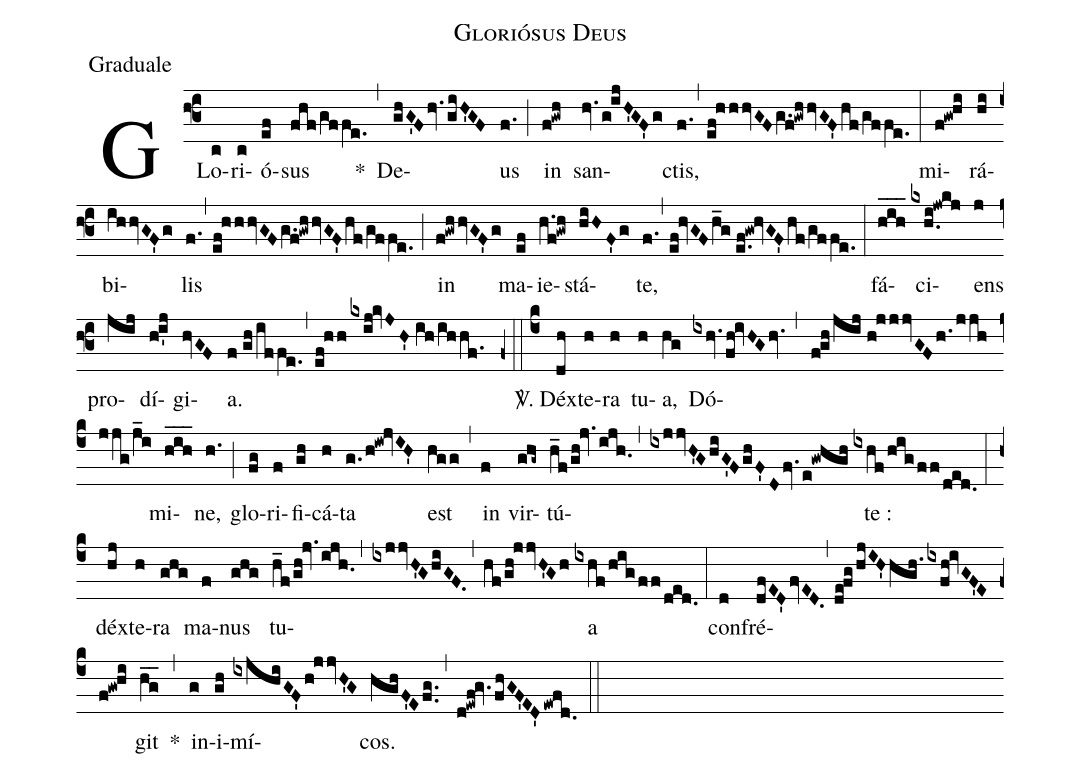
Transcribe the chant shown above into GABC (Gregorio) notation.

name:Gloriósus Deus;
office-part:Graduale;
%%
(f3) GLo(c)ri(c)ó(ef)sus(fhf!/gffe.) *(,) De(ghG'Fhv.giH'GF)us(f.) (;) in(f!gwh) san(hv.g!ijH'GF'g)ctis,(f.,ef!hhhvGF/g.f!gwhhvGF'/hf/gffe.) (:)
mi(f!gw!hi)rá(hi)bi(ihhvGF'g)lis(f.,ef!hhhvGF/g.f!gwhhvGF'/hf/gffe.) (;) in(f!gwhhvGF'g) ma(ef)ie(h.f!gwh)stá(hiHF'g)te,(f.,ef!hvGFh_g//e.f!gw!hvGF'/hf/gffe.) (:)
fá(hih___)ci(kxh.i!jwkj)ens(j) pro(jij)dí(h!i'j)gi(hvGF)a.(f!//gh!/iffe.,ef!hh/kxij!kvJH'!//ih!/ihhf.) (f+::c4)

<sp>V/</sp>. D{é}x(dh)te(h)ra(h) tu(h)a,(hg) Dó(ixhv.fh!ivHGhv.,f!gh/jij//h!jjjvGFh./jjh/jjg/j_i)mi(hih___)ne,(h.) (;) glo(fg)ri(f)fi(gh)cá(h)ta(g./h!iw!jvIH') est(hgg) (,) in(f) vir(ghg~)tú(h_f!/gh!jv.ijh.,ixjjvH'GhiG'FghF'Dfv.e!gwhgh)te :(ixhf/hig/ff/ded.) (:)
déx(hj)te(h)ra(ghg) ma(f)nus(ghg) tu(h_f!/gh!jv.ijh.,ixjjvH'GhiGF.,hf!/gh!jjvH'Gh)a(ixhf!/hig!/ff!/ded.) (:)
con(d)fré(dfED'fvED.,de!fg/hjIH'hgh./ixfh!ivGF'E//f!gw!hi)git(hg__) *(,) in(g)i(gh)mí(ixjhiGF'h!jjvH'G)cos.(hghF'Efg..,d!ewf!gv.fhGF'ED'ewfd.) (::)
